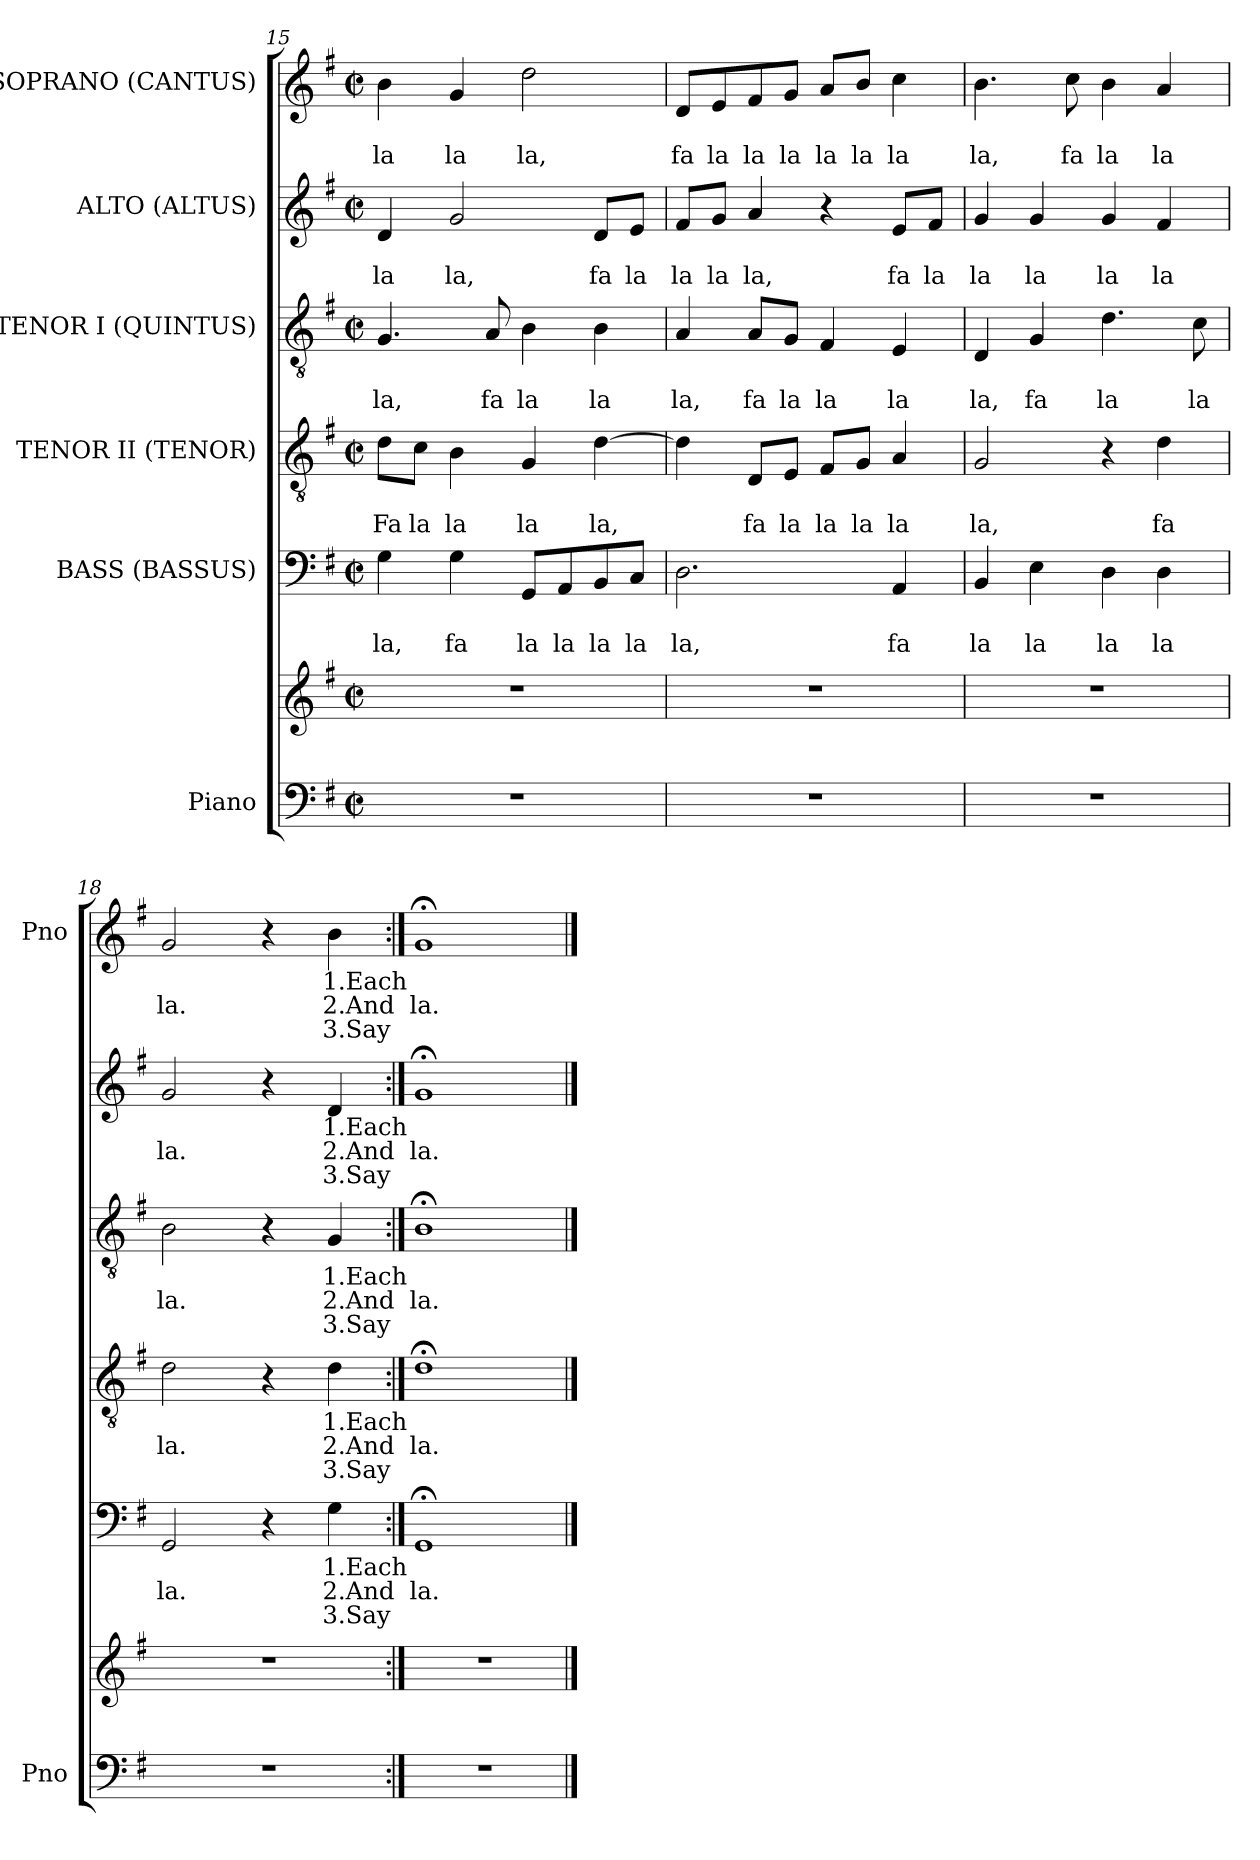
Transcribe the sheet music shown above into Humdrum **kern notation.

**kern	**kern	**kern	**text	**text	**text	**kern	**text	**text	**text	**kern	**text	**text	**text	**kern	**text	**text	**text	**kern	**text	**text	**text
*part6	*part6	*part5	*part5	*part5	*part5	*part4	*part4	*part4	*part4	*part3	*part3	*part3	*part3	*part2	*part2	*part2	*part2	*part1	*part1	*part1	*part1
*staff7	*staff6	*staff5	*staff5	*staff5	*staff5	*staff4	*staff4	*staff4	*staff4	*staff3	*staff3	*staff3	*staff3	*staff2	*staff2	*staff2	*staff2	*staff1	*staff1	*staff1	*staff1
*I"Piano	*	*I"BASS (BASSUS)	*	*	*	*I"TENOR II (TENOR)	*	*	*	*I"TENOR I (QUINTUS)	*	*	*	*I"ALTO (ALTUS)	*	*	*	*I"SOPRANO (CANTUS)	*	*	*
*I'Pno	*	*	*	*	*	*	*	*	*	*	*	*	*	*	*	*	*	*I'Pno	*	*	*
!!LO:LB:g=z
*clefF4	*clefG2	*clefF4	*	*	*	*clefGv2	*	*	*	*clefGv2	*	*	*	*clefG2	*	*	*	*clefG2	*	*	*
*k[f#]	*k[f#]	*k[f#]	*	*	*	*k[f#]	*	*	*	*k[f#]	*	*	*	*k[f#]	*	*	*	*k[f#]	*	*	*
*G:	*G:	*G:	*	*	*	*G:	*	*	*	*G:	*	*	*	*G:	*	*	*	*G:	*	*	*
*M2/2	*M2/2	*M2/2	*	*	*	*M2/2	*	*	*	*M2/2	*	*	*	*M2/2	*	*	*	*M2/2	*	*	*
*met(c|)	*met(c|)	*met(c|)	*	*	*	*met(c|)	*	*	*	*met(c|)	*	*	*	*met(c|)	*	*	*	*met(c|)	*	*	*
=15	=15	=15	=15	=15	=15	=15	=15	=15	=15	=15	=15	=15	=15	=15	=15	=15	=15	=15	=15	=15	=15
1r	1r	4G\	.	la,	.	8d\L	.	Fa	.	4.G/	.	la,	.	4d/	.	la	.	4b\	.	la	.
.	.	.	.	.	.	8c\J	.	la	.	.	.	.	.	.	.	.	.	.	.	.	.
.	.	4G\	.	fa	.	4B\	.	la	.	.	.	.	.	2g/	.	la,	.	4g/	.	la	.
.	.	.	.	.	.	.	.	.	.	8A/	.	fa	.	.	.	.	.	.	.	.	.
.	.	8GG/L	.	la	.	4G/	.	la	.	4B\	.	la	.	.	.	.	.	2dd\	.	la,	.
.	.	8AA/	.	la	.	.	.	.	.	.	.	.	.	.	.	.	.	.	.	.	.
.	.	8BB/	.	la	.	[4d\	.	la,	.	4B\	.	la	.	8d/L	.	fa	.	.	.	.	.
.	.	8C/J	.	la	.	.	.	.	.	.	.	.	.	8e/J	.	la	.	.	.	.	.
=16	=16	=16	=16	=16	=16	=16	=16	=16	=16	=16	=16	=16	=16	=16	=16	=16	=16	=16	=16	=16	=16
1r	1r	2.D\	.	la,	.	4d\]	.	.	.	4A/	.	la,	.	8f#/L	.	la	.	8d/L	.	fa	.
.	.	.	.	.	.	.	.	.	.	.	.	.	.	8g/J	.	la	.	8e/	.	la	.
.	.	.	.	.	.	8D/L	.	fa	.	8A/L	.	fa	.	4a/	.	la,	.	8f#/	.	la	.
.	.	.	.	.	.	8E/J	.	la	.	8G/J	.	la	.	.	.	.	.	8g/J	.	la	.
.	.	.	.	.	.	8F#/L	.	la	.	4F#/	.	la	.	4r	.	.	.	8a/L	.	la	.
.	.	.	.	.	.	8G/J	.	la	.	.	.	.	.	.	.	.	.	8b/J	.	la	.
.	.	4AA/	.	fa	.	4A/	.	la	.	4E/	.	la	.	8e/L	.	fa	.	4cc\	.	la	.
.	.	.	.	.	.	.	.	.	.	.	.	.	.	8f#/J	.	la	.	.	.	.	.
=17	=17	=17	=17	=17	=17	=17	=17	=17	=17	=17	=17	=17	=17	=17	=17	=17	=17	=17	=17	=17	=17
1r	1r	4BB/	.	la	.	2G/	.	la,	.	4D/	.	la,	.	4g/	.	la	.	4.b\	.	la,	.
.	.	4E\	.	la	.	.	.	.	.	4G/	.	fa	.	4g/	.	la	.	.	.	.	.
.	.	.	.	.	.	.	.	.	.	.	.	.	.	.	.	.	.	8cc\	.	fa	.
.	.	4D\	.	la	.	4r	.	.	.	4.d\	.	la	.	4g/	.	la	.	4b\	.	la	.
.	.	4D\	.	la	.	4d\	.	fa	.	.	.	.	.	4f#/	.	la	.	4a/	.	la	.
.	.	.	.	.	.	.	.	.	.	8c\	.	la	.	.	.	.	.	.	.	.	.
=18	=18	=18	=18	=18	=18	=18	=18	=18	=18	=18	=18	=18	=18	=18	=18	=18	=18	=18	=18	=18	=18
1r	1r	2GG/	.	la.	.	2d\	.	la.	.	2B\	.	la.	.	2g/	.	la.	.	2g/	.	la.	.
.	.	4r	.	.	.	4r	.	.	.	4r	.	.	.	4r	.	.	.	4r	.	.	.
.	.	4G\	1.Each	2.And	3.Say	4d\	1.Each	2.And	3.Say	4G/	1.Each	2.And	3.Say	4d/	1.Each	2.And	3.Say	4b\	1.Each	2.And	3.Say
=19:|!	=19:|!	=19:|!	=19:|!	=19:|!	=19:|!	=19:|!	=19:|!	=19:|!	=19:|!	=19:|!	=19:|!	=19:|!	=19:|!	=19:|!	=19:|!	=19:|!	=19:|!	=19:|!	=19:|!	=19:|!	=19:|!
1r	1r	1GG;<	.	la.	.	1d;<	.	la.	.	1B;<	.	la.	.	1g;<	.	la.	.	1g;<	.	la.	.
==	==	==	==	==	==	==	==	==	==	==	==	==	==	==	==	==	==	==	==	==	==
*-	*-	*-	*-	*-	*-	*-	*-	*-	*-	*-	*-	*-	*-	*-	*-	*-	*-	*-	*-	*-	*-
